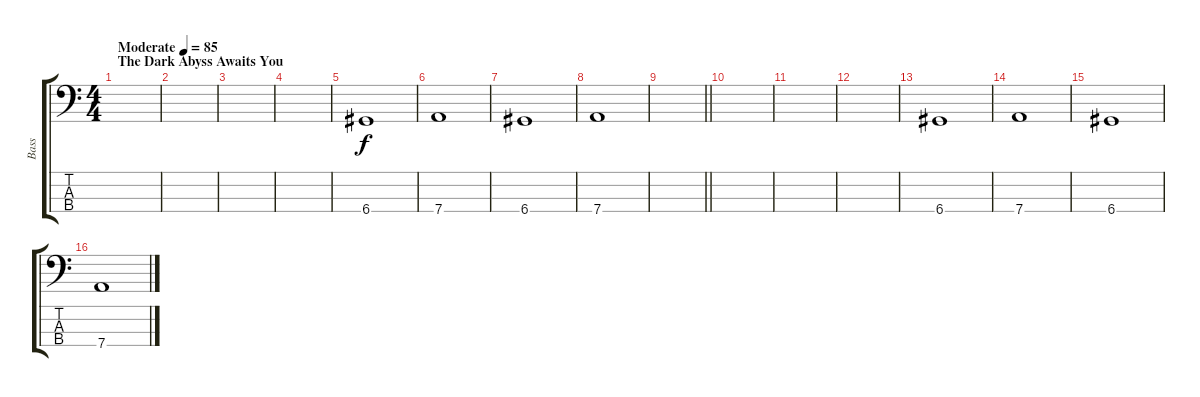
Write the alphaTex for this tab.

\track ("Bass" "Bass") {instrument slapbass1}
\staff {score tabs}
\tuning (G2 D2 A1 D1) {hide}
\ts (4 4)
\section ("" "The Dark Abyss Awaits You")
\tempo (85 "Moderate")
\clef f4
\ks c
|
|
|
|
6.4.1 |
7.4.1 |
6.4.1 |
7.4.1 |
\barLineRight lightlight
|
\section ("" "")
|
|
|
6.4.1 |
7.4.1 |
6.4.1 |
7.4.1
